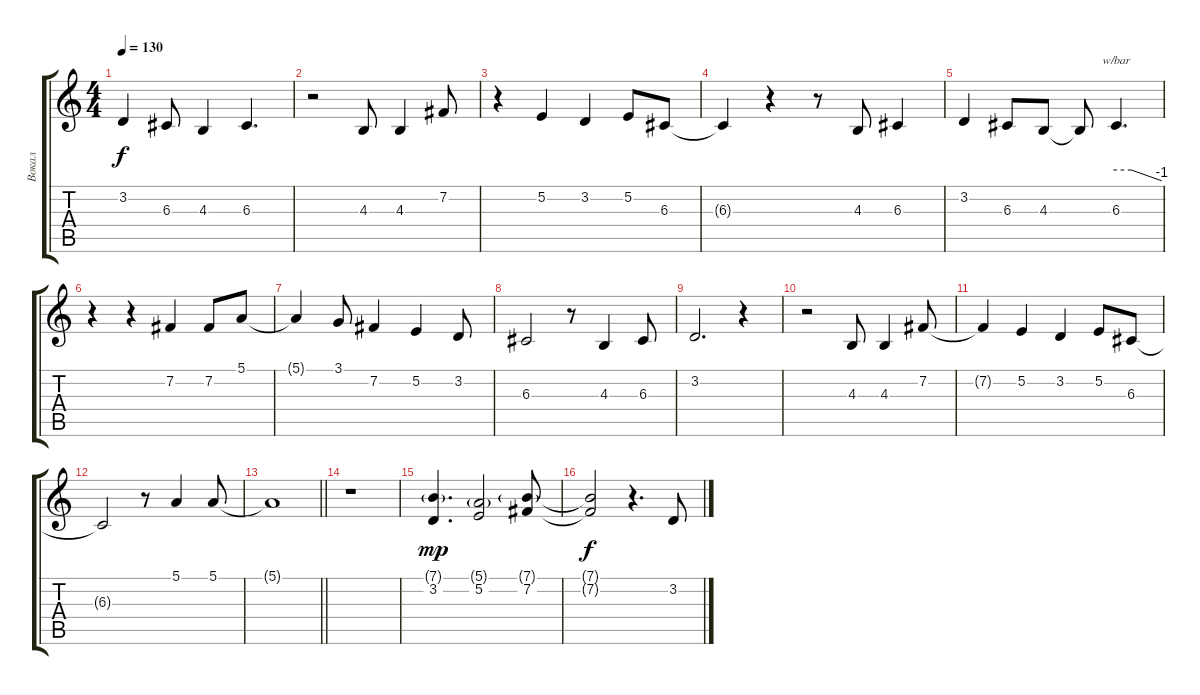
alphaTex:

\track ("Вокал" "Вокал") {instrument oboe}
\staff {score tabs}
\tuning (E4 B3 G3 D3 A2 E2) {hide}
\ts (4 4)
\tempo 130
\clef g2
\ks c
3.2.4{dy f} 6.3.8 4.3.4 6.3.4{d} |
r.2 4.3.8 4.3.4 7.2.8 |
r.4 5.2.4 3.2.4 5.2.8 6.3.8 |
6.3{t}.4 r.4 r.8 4.3.8 6.3.4 |
3.2.4 6.3.8 4.3.8 4.3{t}.8 6.3.4{d tbe (custom default 0 0 20 0 60 -4)} |
r.4 r.4 7.2.4 7.2.8 5.1.8 |
5.1{t}.4 3.1.8 7.2.4 5.2.4 3.2.8 |
6.3.2 r.8 4.3.4 6.3.8 |
3.2.2{d} r.4 |
r.2 4.3.8 4.3.4 7.2.8 |
7.2{t}.4 5.2.4 3.2.4 5.2.8 6.3.8 |
6.3{t}.2 r.8 5.1.4 5.1.8 |
\barLineRight lightlight
5.1{t}.1 |
r.1 |
(7.1{g} 3.2).4{d dy mp} (5.1{g} 5.2).2 (7.1{g} 7.2).8 |
(7.1{t} 7.2{t}).2{dy f} r.4{d} 3.2.8
